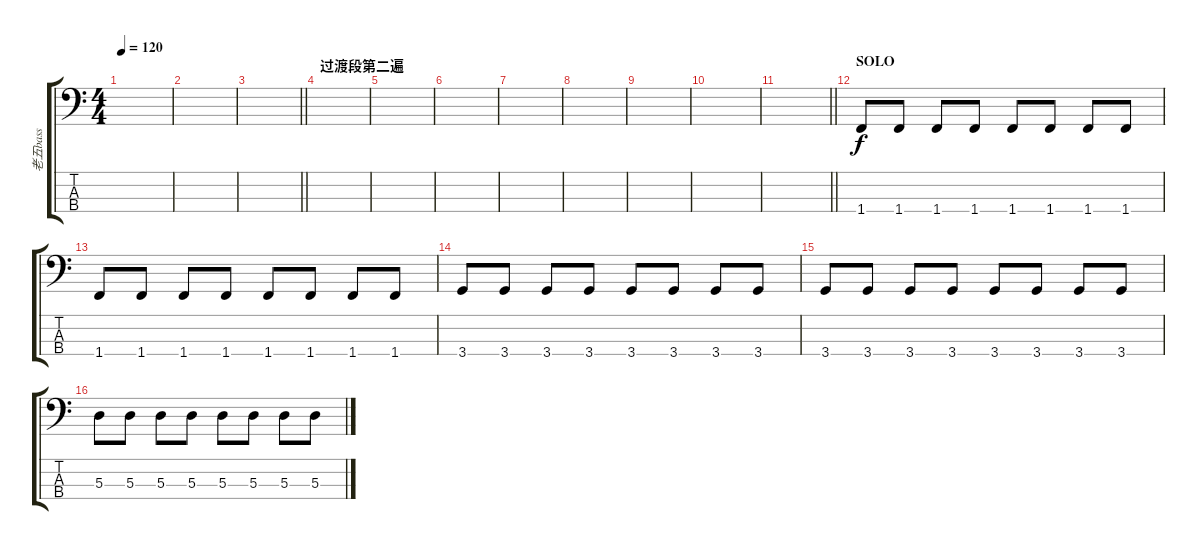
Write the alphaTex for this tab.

\track ("老五bass" "老五bass") {instrument electricbassfinger}
\staff {score tabs}
\tuning (G2 D2 A1 E1) {hide}
\ts (4 4)
\tempo 120
\clef f4
\ks c
|
|
\barLineRight lightlight
|
\section ("" "过渡段第二遍")
|
|
|
|
|
|
|
\barLineRight lightlight
|
\section ("" "SOLO")
1.4.8 1.4.8 1.4.8 1.4.8 1.4.8 1.4.8 1.4.8 1.4.8 |
1.4.8 1.4.8 1.4.8 1.4.8 1.4.8 1.4.8 1.4.8 1.4.8 |
3.4.8 3.4.8 3.4.8 3.4.8 3.4.8 3.4.8 3.4.8 3.4.8 |
3.4.8 3.4.8 3.4.8 3.4.8 3.4.8 3.4.8 3.4.8 3.4.8 |
5.3.8 5.3.8 5.3.8 5.3.8 5.3.8 5.3.8 5.3.8{txt ""} 5.3.8
